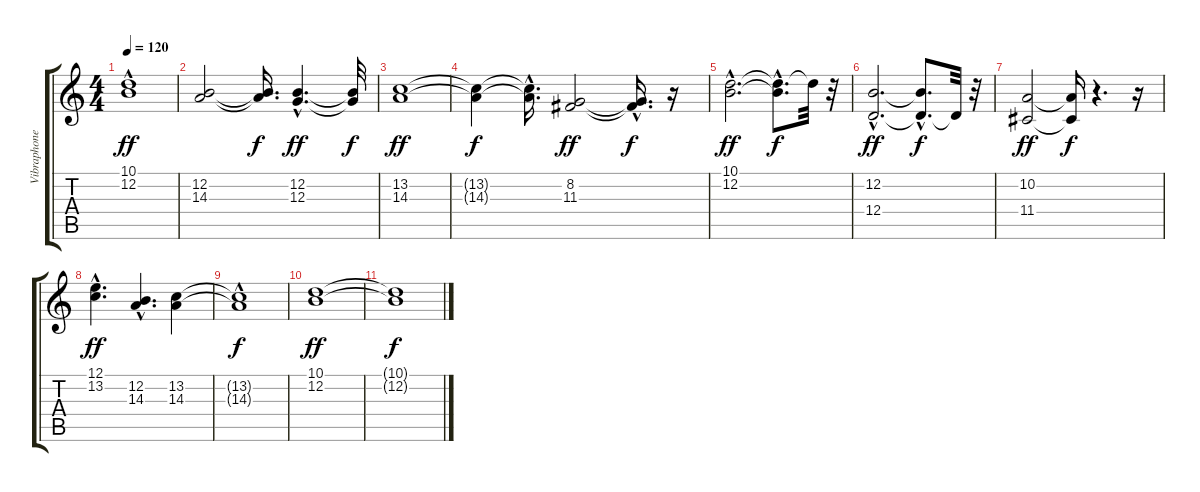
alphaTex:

\track ("Vibraphone" "Vibraphone") {instrument vibraphone}
\staff {score tabs}
\tuning (E4 B3 G3 D3 A2 E2) {hide}
\ts (4 4)
\tempo 120
\clef g2
\ks c
(10.1 12.2{hac}).1{dy ff} |
(12.2 14.3).2 (12.2{t} 14.3{t}).16{d dy f} (12.2{hac} 12.3{hac}).4{d dy ff} (12.2{t} 12.3{t}).32{dy f} |
(13.2 14.3).1{dy ff} |
(13.2{t} 14.3{t}).4{dy f} (13.2{hac t} 14.3{t}).16{d} (8.2 11.3).2{dy ff} (8.2{hac t} 11.3{t}).16{d dy f} r.16 |
(10.1{hac} 12.2{hac}).2{d dy ff} (10.1{hac t} 12.2{t}).8{d dy f} 10.1{t}.32 r.32 |
(12.2{hac} 12.4{hac}).2{d dy ff} (12.2{t} 12.4{hac t}).8{d dy f} 12.4{t}.32 r.32 |
(10.2 11.4).2{dy ff} (10.2{t} 11.4{t}).16{dy f} r.4{d} r.16 |
(12.1{hac} 13.2{hac}).4{d dy ff} (12.2 14.3{hac}).4{d} (13.2 14.3).4 |
(13.2{hac t} 14.3{t}).1{dy f} |
(10.1 12.2).1{dy ff} |
(10.1{t} 12.2{t}).1{dy f}
